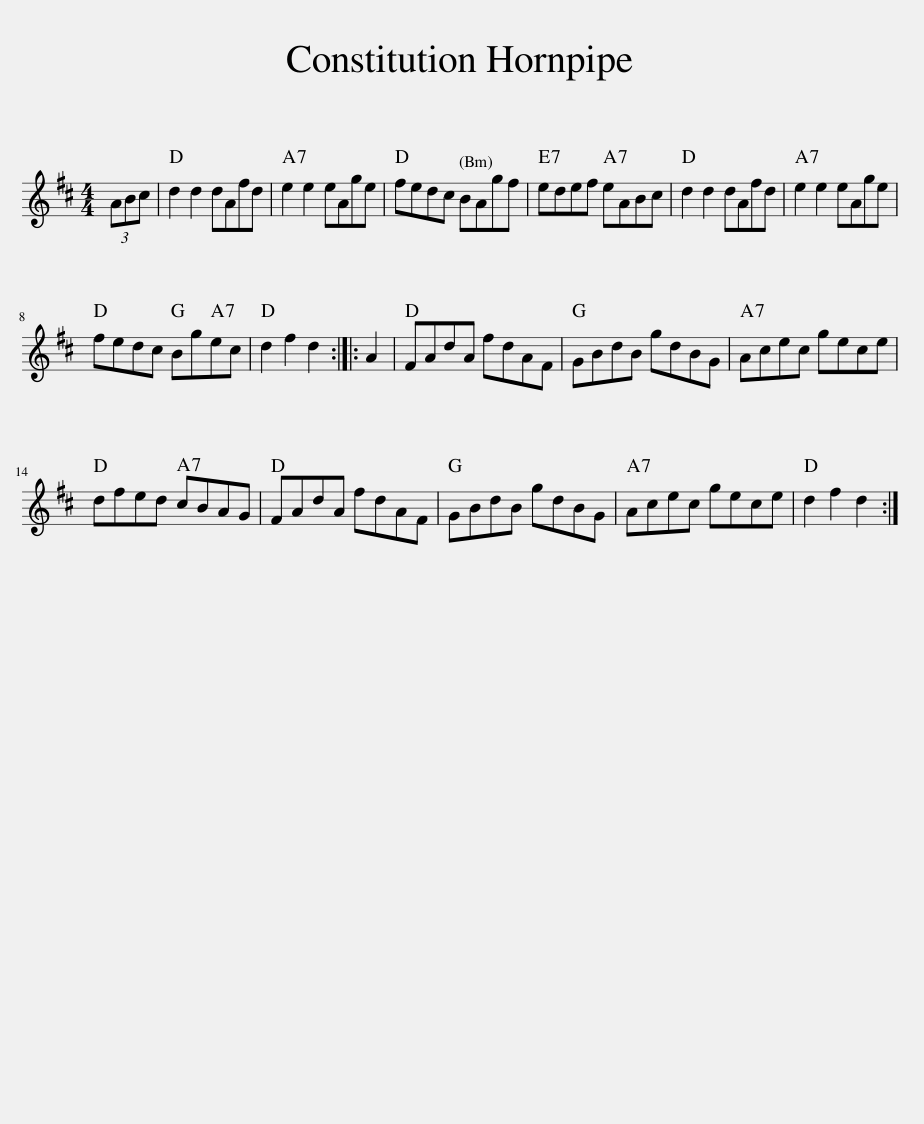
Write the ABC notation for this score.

X:1
L:1/8
M:4/4
I:linebreak $
K:D
V:1 treble
V:1
 (3ABc | d2 d2 dAfd | e2 e2 eAge | fedc BAgf | edef eABc | %5
 d2 d2 dAfd | e2 e2 eAge |$ fedc Bgec | d2 f2 d2 :: A2 | %10
 FAdA fdAF | GBdB gdBG | Acec gece |$ dfed cBAG | FAdA fdAF | %15
 GBdB gdBG | Acec gece | d2 f2 d2 :| %18
